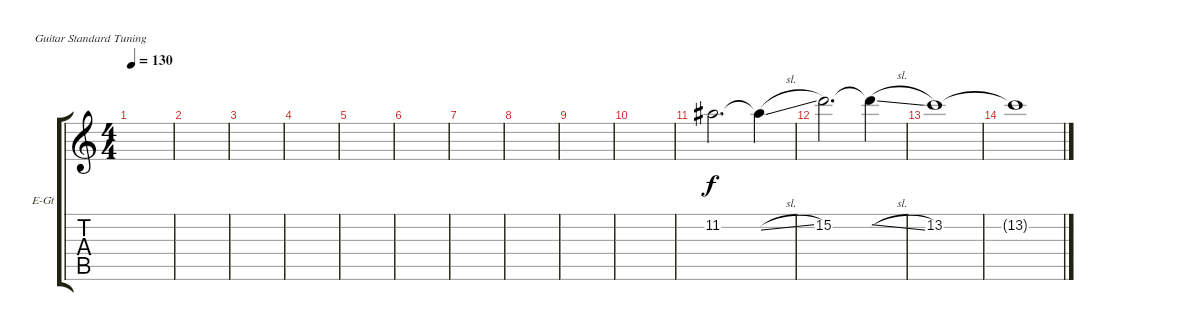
\bracketExtendMode groupsimilarinstruments
\firstSystemTrackNameOrientation horizontal
\otherSystemsTrackNameOrientation horizontal
\track ("Electric Guitar" "E-Gt") {instrument electricguitarclean}
\staff {score tabs}
\tuning (E4 B3 G3 D3 A2 E2)
\ts (4 4)
\tempo 130
\clef g2
\ks c
|
|
|
|
|
|
|
|
|
|
11.2.2{d dy f} 11.2{sl t}.4 |
15.2.2{d} 15.2{sl t}.4 |
13.2.1 |
13.2{t}.1
